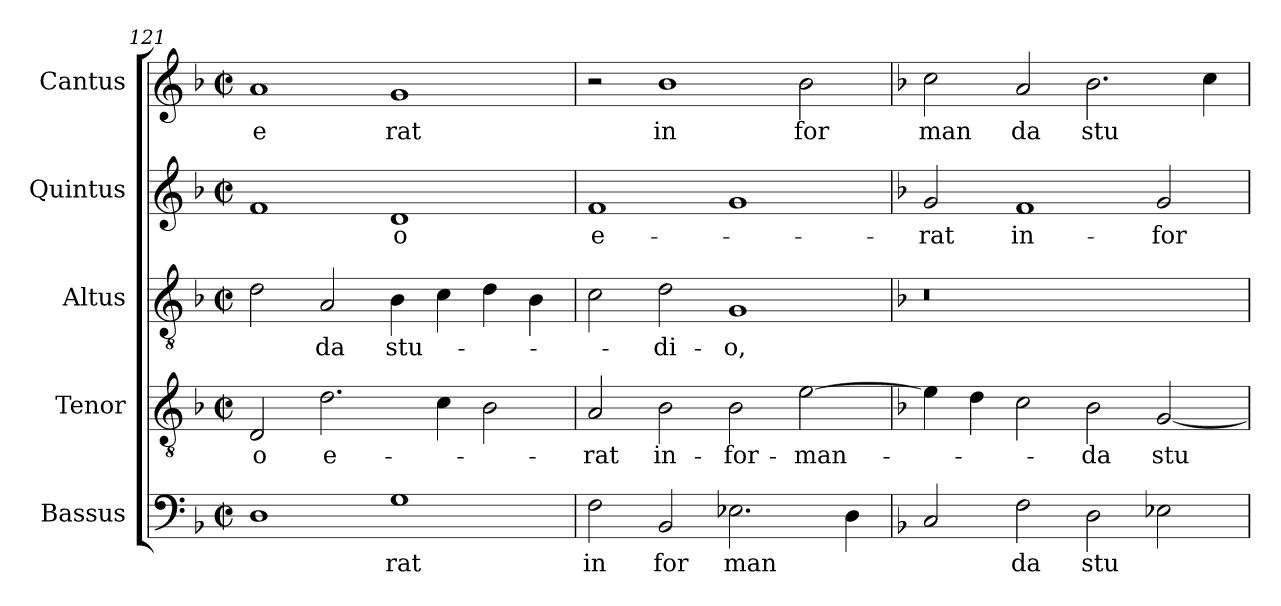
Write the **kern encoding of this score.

**kern	**text	**kern	**text	**kern	**text	**kern	**text	**kern	**text
*part5	*part5	*part4	*part4	*part3	*part3	*part2	*part2	*part1	*part1
*staff5	*staff5	*staff4	*staff4	*staff3	*staff3	*staff2	*staff2	*staff1	*staff1
*I"Bassus	*	*I"Tenor	*	*I"Altus	*	*I"Quintus	*	*I"Cantus	*
!!LO:LB:g=z
*clefF4	*	*clefGv2	*	*clefGv2	*	*clefG2	*	*clefG2	*
*k[b-]	*	*k[b-]	*	*k[b-]	*	*k[b-]	*	*k[b-]	*
*F:	*	*F:	*	*F:	*	*F:	*	*F:	*
*M2/2	*	*M2/2	*	*M2/2	*	*M2/2	*	*M2/2	*
*met(c|)	*	*met(c|)	*	*met(c|)	*	*met(c|)	*	*met(c|)	*
=121	=121	=121	=121	=121	=121	=121	=121	=121	=121
!	!	!	!LO:LY:b:cj	!	!	!	!	!	!LO:LY:b:cj
1D	.	2D/	o	2d\	.	1f	.	1a	e
!	!	!	!LO:LY:b:cj	!	!LO:LY:b:cj	!	!	!	!
.	.	2.d\	e-	2A/	-da	.	.	.	.
!	!LO:LY:b:cj	!	!	!	!LO:LY:b	!	!LO:LY:b:cj	!	!LO:LY:b:cj
1G	rat	.	.	4B-\	stu-	1d	o	1g	rat
.	.	4c\	.	4c\	.	.	.	.	.
.	.	2B-\	.	4d\	.	.	.	.	.
.	.	.	.	4B-\	.	.	.	.	.
=122	=122	=122	=122	=122	=122	=122	=122	=122	=122
!	!LO:LY:b:cj	!	!LO:LY:b:cj	!	!	!	!LO:LY:b:rj	!	!
2F\	in	2A/	-rat	2c\	.	1f	e-	2r	.
!	!LO:LY:b:cj	!	!LO:LY:b:cj	!	!LO:LY:b:cj	!	!	!	!LO:LY:b:cj
2BB-/	for	2B-\	in-	2d\	-di-	.	.	1b-	in
!	!LO:LY:b	!	!LO:LY:b:cj	!	!LO:LY:b:cj	!	!	!	!
2.E-\	man	2B-\	-for-	1G	-o,	1g	.	.	.
!	!	!	!LO:LY:b	!	!	!	!	!	!LO:LY:b:cj
.	.	[>2e\	-man-	.	.	.	.	2b-\	for
4D\	.	.	.	.	.	.	.	.	.
=123	=123	=123	=123	=123	=123	=123	=123	=123	=123
*	*	*k[b-]	*	*	*	*	*	*	*
*	*	*F:	*	*	*	*	*	*	*
!	!	!	!	!	!	!	!LO:LY:b:cj	!	!LO:LY:b:cj
2C/	.	4e\]	.	0r	.	2g/	-rat	2cc\	man
.	.	4d\	.	.	.	.	.	.	.
!	!LO:LY:b:cj	!	!	!	!	!	!LO:LY:b:cj	!	!LO:LY:b:cj
2F\	da	2c\	.	.	.	1f	in-	2a/	da
!	!LO:LY:b	!	!LO:LY:b:cj	!	!	!	!	!	!LO:LY:b
2D\	stu	2B-\	-da	.	.	.	.	2.b-\	stu
!	!	!	!LO:LY:b	!	!	!	!LO:LY:b:cj	!	!
2E-X\	.	[<2G/	stu-	.	.	2g/	-for-	.	.
.	.	.	.	.	.	.	.	4cc\	.
=	=	=	=	=	=	=	=	=	=
*-	*-	*-	*-	*-	*-	*-	*-	*-	*-
